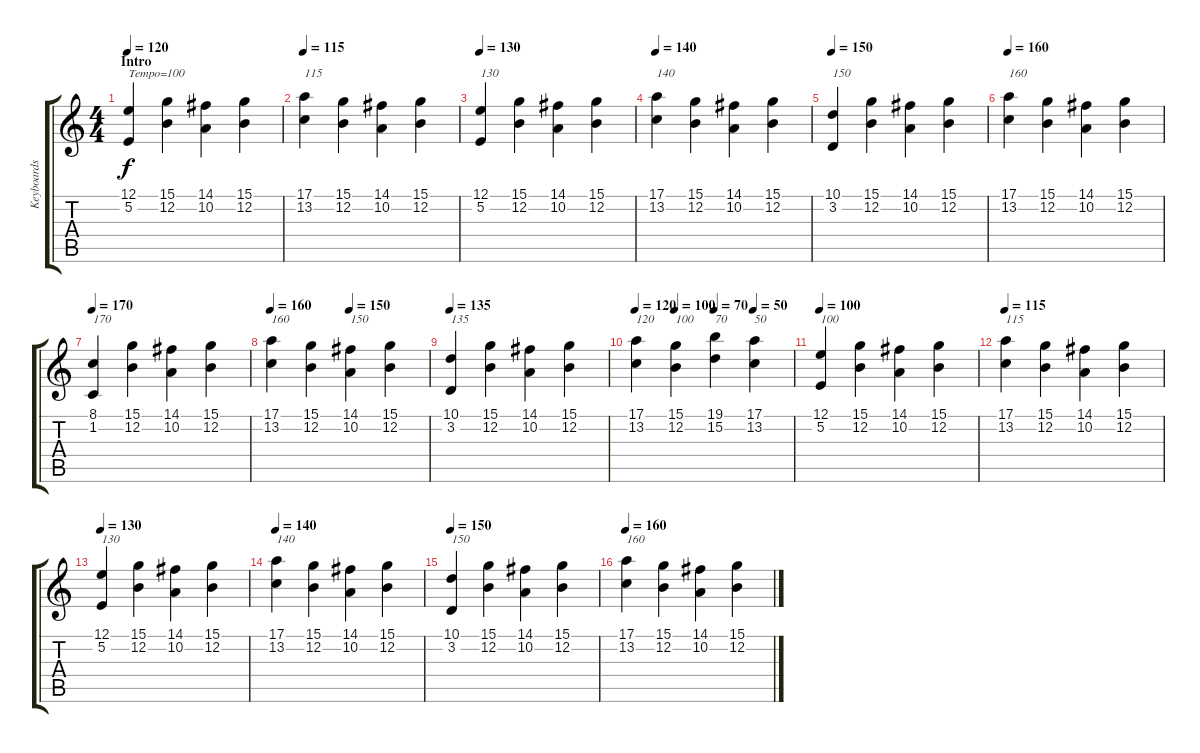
\track ("Keyboards" "Keyboards") {instrument brightacousticpiano}
\staff {score tabs}
\tuning (E4 B3 G3 D3 A2 E2) {hide}
\ts (4 4)
\section ("" "Intro")
\tempo 120
\tempo 100
\tempo 120
\clef g2
\ks c
(12.1 5.2).4{txt "Tempo=100" dy f instrument brightacousticpiano} (15.1 12.2).4 (14.1 10.2).4 (15.1 12.2).4 |
\tempo 115
(17.1 13.2).4{txt "115"} (15.1 12.2).4 (14.1 10.2).4 (15.1 12.2).4 |
\tempo 130
(12.1 5.2).4{txt "130"} (15.1 12.2).4 (14.1 10.2).4 (15.1 12.2).4 |
\tempo 140
(17.1 13.2).4{txt "140"} (15.1 12.2).4 (14.1 10.2).4 (15.1 12.2).4 |
\tempo 150
(10.1 3.2).4{txt "150"} (15.1 12.2).4 (14.1 10.2).4 (15.1 12.2).4 |
\tempo 160
(17.1 13.2).4{txt "160"} (15.1 12.2).4 (14.1 10.2).4 (15.1 12.2).4 |
\tempo 170
(8.1 1.2).4{txt "170"} (15.1 12.2).4 (14.1 10.2).4 (15.1 12.2).4 |
\tempo 160
\tempo (150 0.5)
(17.1 13.2).4{txt "160"} (15.1 12.2).4 (14.1 10.2).4{txt "150"} (15.1 12.2).4 |
\tempo 135
(10.1 3.2).4{txt "135"} (15.1 12.2).4 (14.1 10.2).4 (15.1 12.2).4 |
\tempo 120
\tempo (100 0.25)
\tempo (70 0.5)
\tempo (50 0.75)
(17.1 13.2).4{txt "120"} (15.1 12.2).4{txt "100"} (19.1 15.2).4{txt "70"} (17.1 13.2).4{txt "50"} |
\tempo 100
(12.1 5.2).4{txt "100"} (15.1 12.2).4 (14.1 10.2).4 (15.1 12.2).4 |
\tempo 115
(17.1 13.2).4{txt "115"} (15.1 12.2).4 (14.1 10.2).4 (15.1 12.2).4 |
\tempo 130
(12.1 5.2).4{txt "130"} (15.1 12.2).4 (14.1 10.2).4 (15.1 12.2).4 |
\tempo 140
(17.1 13.2).4{txt "140"} (15.1 12.2).4 (14.1 10.2).4 (15.1 12.2).4 |
\tempo 150
(10.1 3.2).4{txt "150"} (15.1 12.2).4 (14.1 10.2).4 (15.1 12.2).4 |
\tempo 160
(17.1 13.2).4{txt "160"} (15.1 12.2).4 (14.1 10.2).4 (15.1 12.2).4
